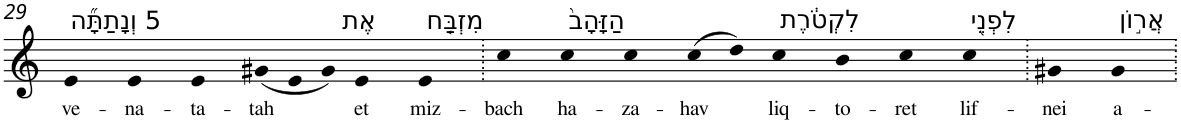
**kern	**text
*part1	*part1
*staff1	*staff1
*I"Piano	*
*I'Pno	*
!!LO:PB:g=z
*clefG2	*
*k[]	*
=29	=29
!LO:TX:a:t=5 וְנָתַתָּ֞ה	!
!	!LO:LY:b
4e	ve-
!	!LO:LY:b
4e	-na-
!	!LO:LY:b
4e	-ta-
!	!LO:LY:b
(12g#X	-tah
12e	.
12g#)	.
!LO:TX:a:t=אֶת	!
!	!LO:LY:b
4e	et
!LO:TX:a:t=מִזְבַּ֤ח	!
!	!LO:LY:b
4e	miz-
=30.	=30.
!	!LO:LY:b
4cc	-bach
!LO:TX:a:t=הַזָּהָב֙	!
!	!LO:LY:b
4cc	ha-
!	!LO:LY:b
4cc	-za-
!	!LO:LY:b
(8cc	-hav
8dd)	.
!LO:TX:a:t=לִקְטֹ֔רֶת	!
!	!LO:LY:b
4cc	liq-
!	!LO:LY:b
4b	-to-
!	!LO:LY:b
4cc	-ret
!LO:TX:a:t=לִפְנֵ֖י	!
!	!LO:LY:b
4cc	lif-
=31.	=31.
!	!LO:LY:b
4g#X	-nei
!LO:TX:a:t=אֲר֣וֹן	!
!	!LO:LY:b
4g#	a-
=.	=.
*-	*-
